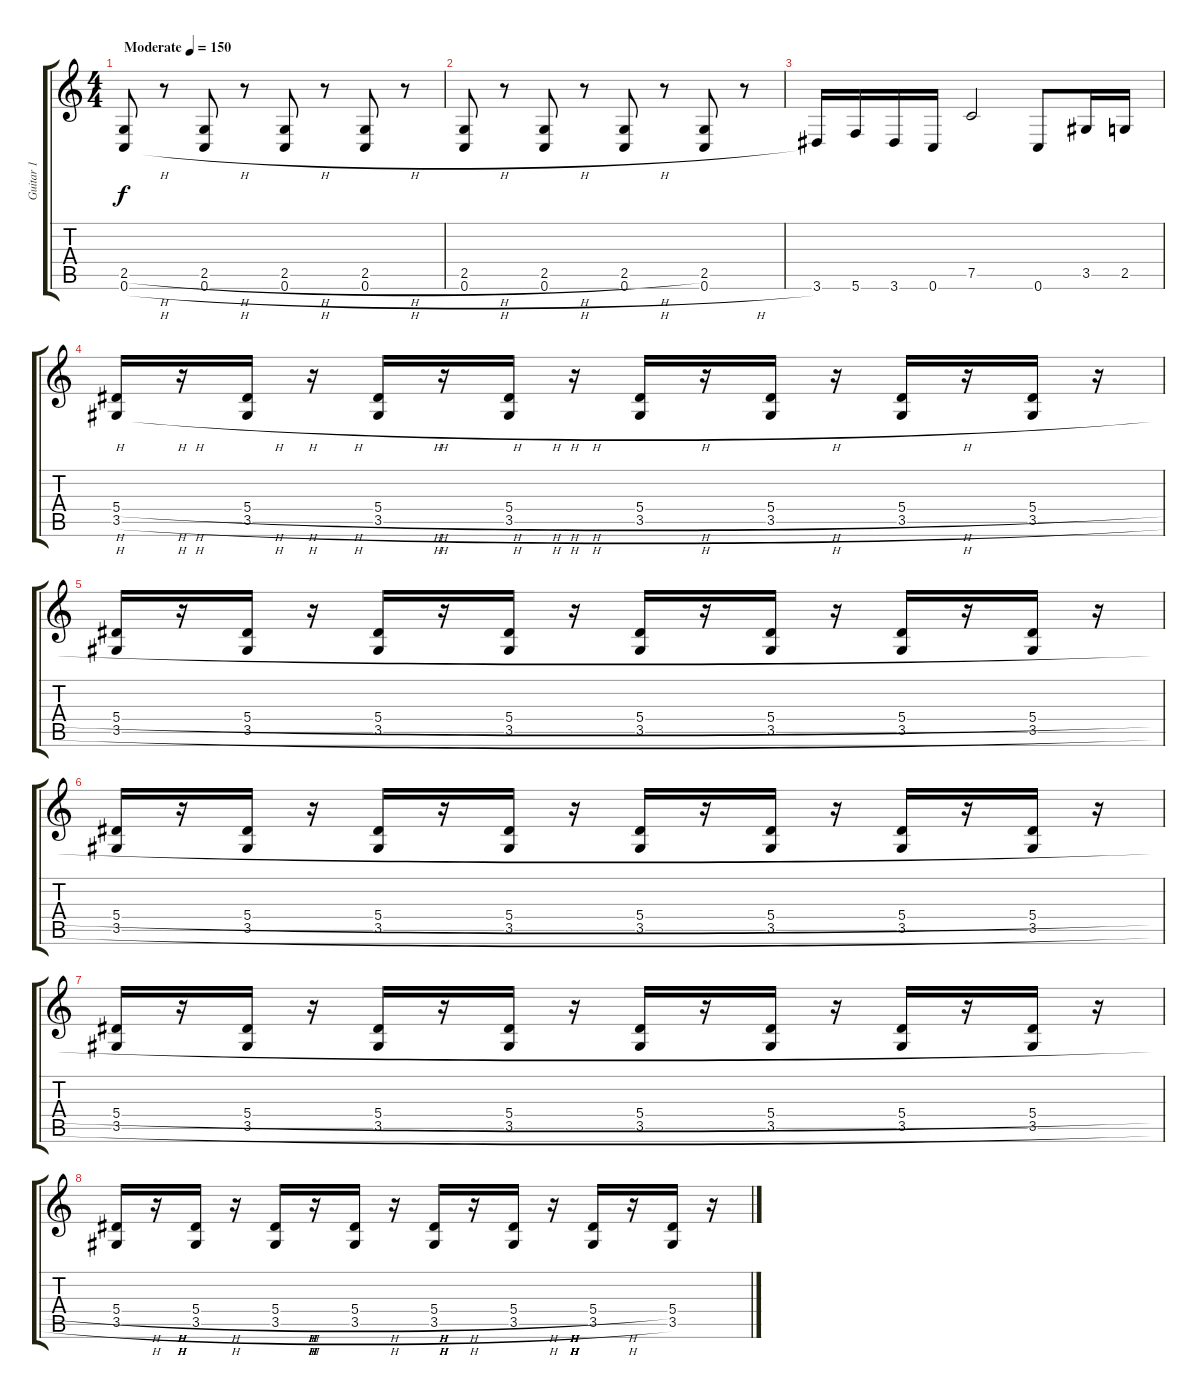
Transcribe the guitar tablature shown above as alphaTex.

\track ("Guitar 1" "Guitar 1") {instrument distortionguitar}
\staff {score tabs}
\tuning (C4 G3 Eb3 Bb2 F2 C2) {hide}
\ts (4 4)
\tempo (150 "Moderate")
\clef g2
\ks c
(2.5{h} 0.6{h}).8{dy f instrument distortionguitar} r.8 (2.5{h} 0.6{h}).8 r.8 (2.5{h} 0.6{h}).8 r.8 (2.5{h} 0.6{h}).8 r.8 |
(2.5{h} 0.6{h}).8 r.8 (2.5{h} 0.6{h}).8 r.8 (2.5{h} 0.6{h}).8 r.8 (2.5 0.6{h}).8 r.8 |
3.6.16 5.6.16 3.6.16 0.6.16 7.5.2 0.6.8 3.5.16 2.5.16 |
(5.4{h} 3.5{h}).16 r.16 (5.4{h} 3.5{h}).16 r.16 (5.4{h} 3.5{h}).16 r.16 (5.4{h} 3.5{h}).16 r.16 (5.4{h} 3.5{h}).16 r.16 (5.4{h} 3.5{h}).16 r.16 (5.4{h} 3.5{h}).16 r.16 (5.4{h} 3.5{h}).16 r.16 |
(5.4{h} 3.5{h}).16 r.16 (5.4{h} 3.5{h}).16 r.16 (5.4{h} 3.5{h}).16 r.16 (5.4{h} 3.5{h}).16 r.16 (5.4{h} 3.5{h}).16 r.16 (5.4{h} 3.5{h}).16 r.16 (5.4{h} 3.5{h}).16 r.16 (5.4{h} 3.5{h}).16 r.16 |
(5.4{h} 3.5{h}).16 r.16 (5.4{h} 3.5{h}).16 r.16 (5.4{h} 3.5{h}).16 r.16 (5.4{h} 3.5{h}).16 r.16 (5.4{h} 3.5{h}).16 r.16 (5.4{h} 3.5{h}).16 r.16 (5.4{h} 3.5{h}).16 r.16 (5.4{h} 3.5{h}).16 r.16 |
(5.4{h} 3.5{h}).16 r.16 (5.4{h} 3.5{h}).16 r.16 (5.4{h} 3.5{h}).16 r.16 (5.4{h} 3.5{h}).16 r.16 (5.4{h} 3.5{h}).16 r.16 (5.4{h} 3.5{h}).16 r.16 (5.4{h} 3.5{h}).16 r.16 (5.4{h} 3.5{h}).16 r.16 |
(5.4{h} 3.5{h}).16 r.16 (5.4{h} 3.5{h}).16 r.16 (5.4{h} 3.5{h}).16 r.16 (5.4{h} 3.5{h}).16 r.16 (5.4{h} 3.5{h}).16 r.16 (5.4{h} 3.5{h}).16 r.16 (5.4{h} 3.5{h}).16 r.16 (5.4{h} 3.5{h}).16 r.16
